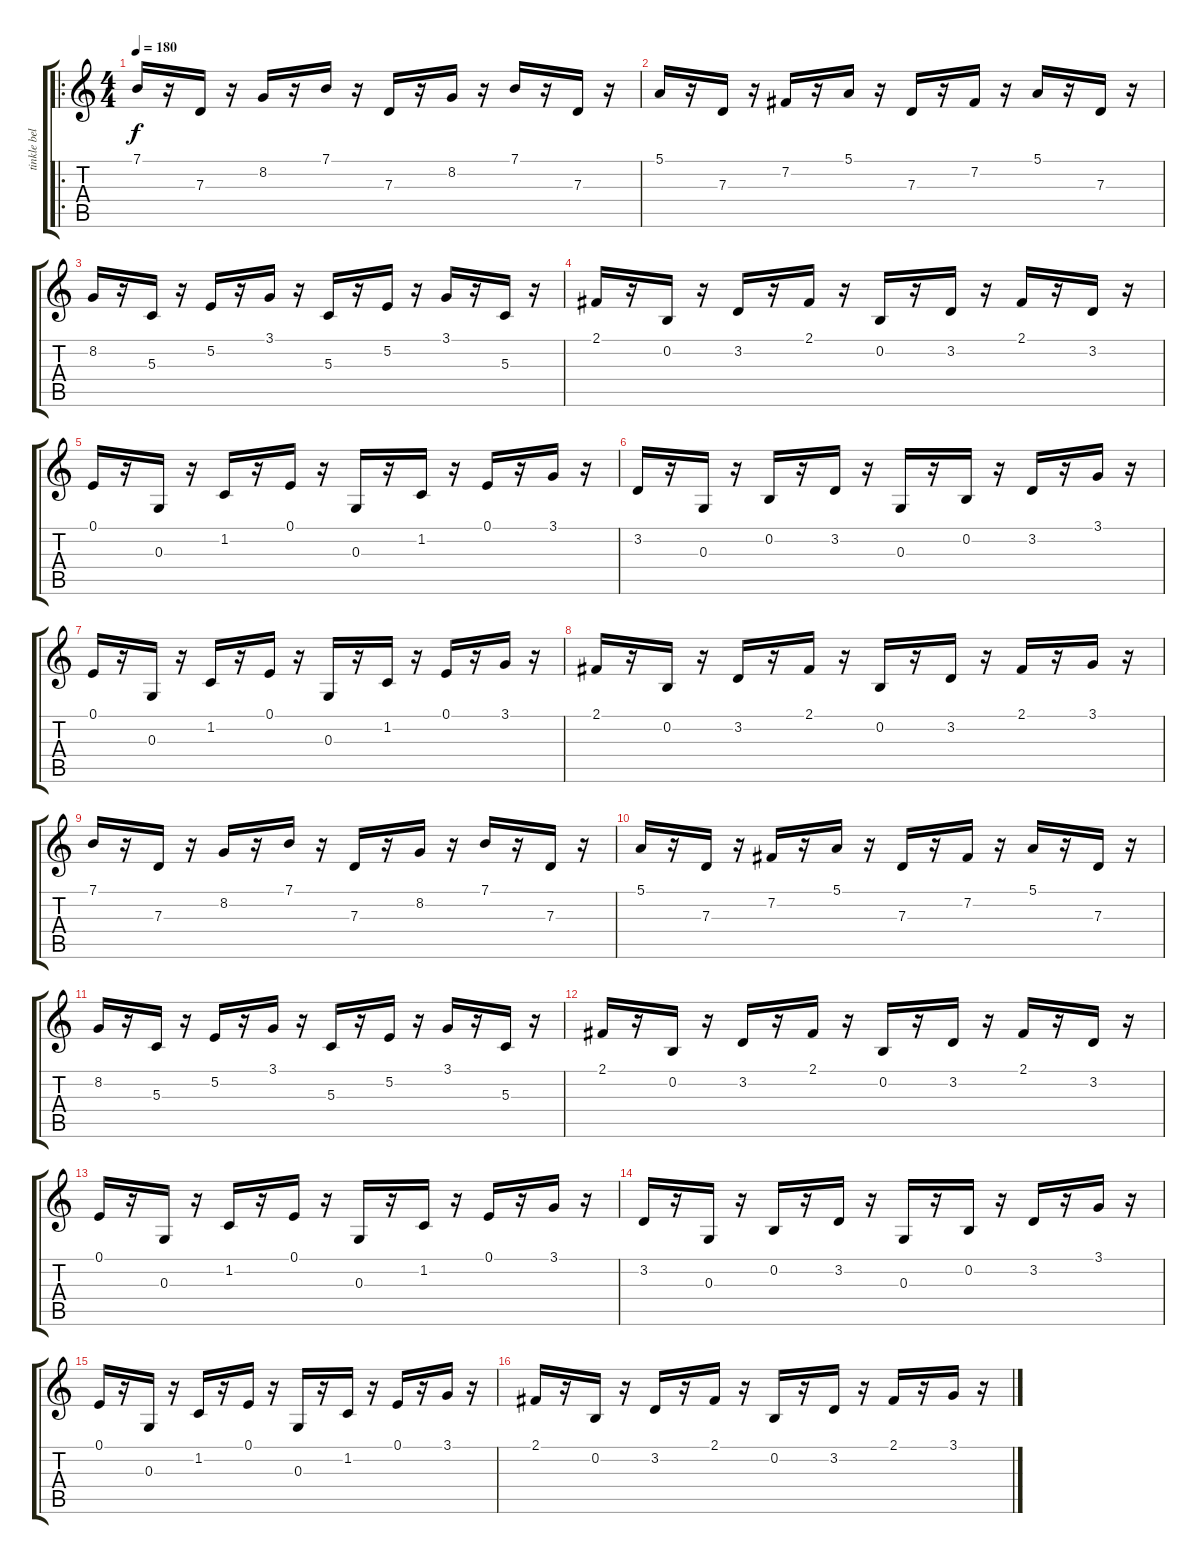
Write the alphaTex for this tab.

\track ("tinkle bell" "tinkle bel") {instrument tinklebell}
\staff {score tabs}
\tuning (E4 B3 G3 D3 A2 E2) {hide}
\ro
\ts (4 4)
\tempo 180
\clef g2
\ks c
7.1.16{dy f} r.16 7.3.16 r.16 8.2.16 r.16 7.1.16 r.16 7.3.16 r.16 8.2.16 r.16 7.1.16 r.16 7.3.16 r.16 |
5.1.16 r.16 7.3.16 r.16 7.2.16 r.16 5.1.16 r.16 7.3.16 r.16 7.2.16 r.16 5.1.16 r.16 7.3.16 r.16 |
8.2.16 r.16 5.3.16 r.16 5.2.16 r.16 3.1.16 r.16 5.3.16 r.16 5.2.16 r.16 3.1.16 r.16 5.3.16 r.16 |
2.1.16 r.16 0.2.16 r.16 3.2.16 r.16 2.1.16 r.16 0.2.16 r.16 3.2.16 r.16 2.1.16 r.16 3.2.16 r.16 |
0.1.16 r.16 0.3.16 r.16 1.2.16 r.16 0.1.16 r.16 0.3.16 r.16 1.2.16 r.16 0.1.16 r.16 3.1.16 r.16 |
3.2.16 r.16 0.3.16 r.16 0.2.16 r.16 3.2.16 r.16 0.3.16 r.16 0.2.16 r.16 3.2.16 r.16 3.1.16 r.16 |
0.1.16 r.16 0.3.16 r.16 1.2.16 r.16 0.1.16 r.16 0.3.16 r.16 1.2.16 r.16 0.1.16 r.16 3.1.16 r.16 |
2.1.16 r.16 0.2.16 r.16 3.2.16 r.16 2.1.16 r.16 0.2.16 r.16 3.2.16 r.16 2.1.16 r.16 3.1.16 r.16 |
7.1.16 r.16 7.3.16 r.16 8.2.16 r.16 7.1.16 r.16 7.3.16 r.16 8.2.16 r.16 7.1.16 r.16 7.3.16 r.16 |
5.1.16 r.16 7.3.16 r.16 7.2.16 r.16 5.1.16 r.16 7.3.16 r.16 7.2.16 r.16 5.1.16 r.16 7.3.16 r.16 |
8.2.16 r.16 5.3.16 r.16 5.2.16 r.16 3.1.16 r.16 5.3.16 r.16 5.2.16 r.16 3.1.16 r.16 5.3.16 r.16 |
2.1.16 r.16 0.2.16 r.16 3.2.16 r.16 2.1.16 r.16 0.2.16 r.16 3.2.16 r.16 2.1.16 r.16 3.2.16 r.16 |
0.1.16 r.16 0.3.16 r.16 1.2.16 r.16 0.1.16 r.16 0.3.16 r.16 1.2.16 r.16 0.1.16 r.16 3.1.16 r.16 |
3.2.16 r.16 0.3.16 r.16 0.2.16 r.16 3.2.16 r.16 0.3.16 r.16 0.2.16 r.16 3.2.16 r.16 3.1.16 r.16 |
0.1.16 r.16 0.3.16 r.16 1.2.16 r.16 0.1.16 r.16 0.3.16 r.16 1.2.16 r.16 0.1.16 r.16 3.1.16 r.16 |
2.1.16 r.16 0.2.16 r.16 3.2.16 r.16 2.1.16 r.16 0.2.16 r.16 3.2.16 r.16 2.1.16 r.16 3.1.16 r.16
